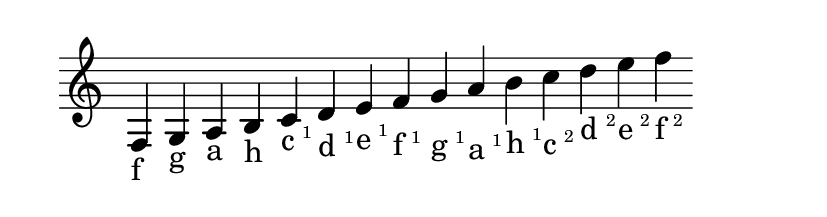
%Created by Ivanildo Kowsoleea
%Creation date: Sun Oct 20 21:19:27 CEST 2013
%\version "2.11.34"
\header {
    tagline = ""
}

\include "deutsch.ly"
#(set-global-staff-size 24)


global = {
      \key c \major
      \time 4/4
      %\clef "treble_8"
      %check tempo
    %\override Score.MetronomeMark #'stencil = ##f
    %\tempo 4 = 100
}

structure = {
  %Check structure and repeats of the piece here

}

%
% ---- music starts here ---
%

upper = {
  \relative c{
    %Insert upper voice notes
    f4_\markup{\larger f}
    g_\markup{\larger g}
    a_\markup{\larger a}
    h_\markup{\larger h}
    c_\markup{\larger c \super \smaller 1}\once \override Voice.TextScript #'extra-offset = #'(0.0 . -0.5 )
    d_\markup{\larger d \super \smaller 1} \once \override Voice.TextScript #'extra-offset = #'(0.0 . -0.8 )
    e_\markup{\larger e \super \smaller 1} \once \override Voice.TextScript #'extra-offset = #'(0.0 . -1.3 )
    f_\markup{\larger f \super \smaller 1} \once \override Voice.TextScript #'extra-offset = #'(0.0 . -1.3 )
    g_\markup{\larger g \super \smaller 1} \once \override Voice.TextScript #'extra-offset = #'(0.0 . -1.4 )
    a_\markup{\larger a \super \smaller 1}
    h_\markup{\larger h \super \smaller 1}
    c_\markup{\larger c \super \smaller 2}
    d_\markup{\larger d \super \smaller 2}
    e_\markup{\larger e \super \smaller 2}
    f_\markup{\larger f \super \smaller 2}
  }
}

mylyrics = \lyricmode {
    c d e f g a h
}

\score {
    \new Staff  \with {
        %\remove Clef_engraver
        \remove Time_signature_engraver
        \remove Bar_engraver
    }{<<
        %\override Staff.StaffSymbol #'line-count = #1
        %\override Staff.TimeSignature #'style = #'numbered
        %\override Staff.BarLine #'bar-extent = #'(-2 . 2)
        \global
        %\structure
        \new Voice = "upperVoice"  { \upper }
        %\new Lyrics \lyricsto "upperVoice" { \mylyrics }
    >>}
    \layout {
        indent = 0
    }
}

\paper {
    paper-width = 140\mm
    paper-height = 42\mm
    %line-width = 7\cm
    %between-system-padding = 5\mm
    %ragged-bottom = ##t
    page-top-space = 0
    %annotate-spacing = ##t
}

